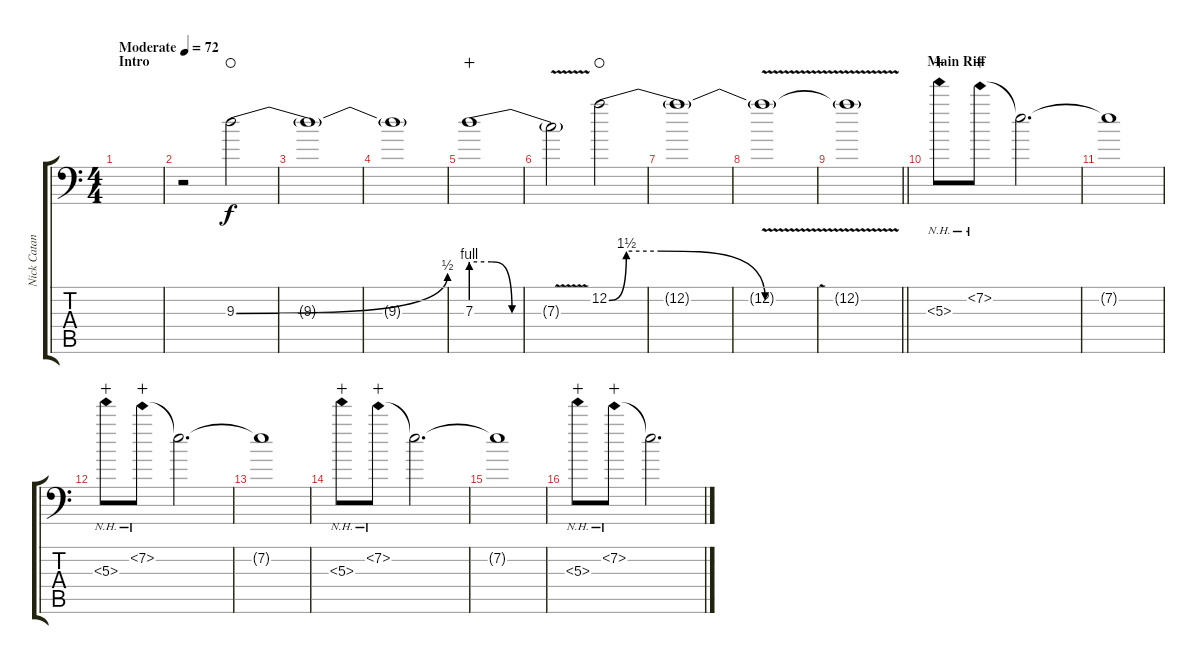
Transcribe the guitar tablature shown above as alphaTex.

\track ("Nick Catanese" "Nick Catan") {instrument distortionguitar}
\staff {score tabs}
\tuning (D4 A3 F3 C3 G2 A1) {hide}
\ts (4 4)
\section ("" "Intro")
\tempo (72 "Moderate")
\clef f4
\ks c
|
r.2 9.3{be (bend 0 0 60 2)}.2{waho} |
9.3{t}.1 |
9.3{t}.1 |
7.3{be (custom 0 4 15 4 30 0 60 0)}.1{wahc} |
7.3{v t}.2 12.2{be (custom 0 0 5 6 15 6 45 0 60 0)}.2{waho} |
12.2{t}.1 |
12.2{v t}.1 |
\barLineRight lightlight
12.2{t}.1 |
\section ("" "Main Riff")
5.3{nh}.8{wahc} 7.2{nh}.8{wahc} 7.2{t}.2{d} |
7.2{t}.1 |
5.3{nh}.8{wahc} 7.2{nh}.8{wahc} 7.2{t}.2{d} |
7.2{t}.1 |
5.3{nh}.8{wahc} 7.2{nh}.8{wahc} 7.2{t}.2{d} |
7.2{t}.1 |
5.3{nh}.8{wahc} 7.2{nh}.8{wahc} 7.2{t}.2{d}
